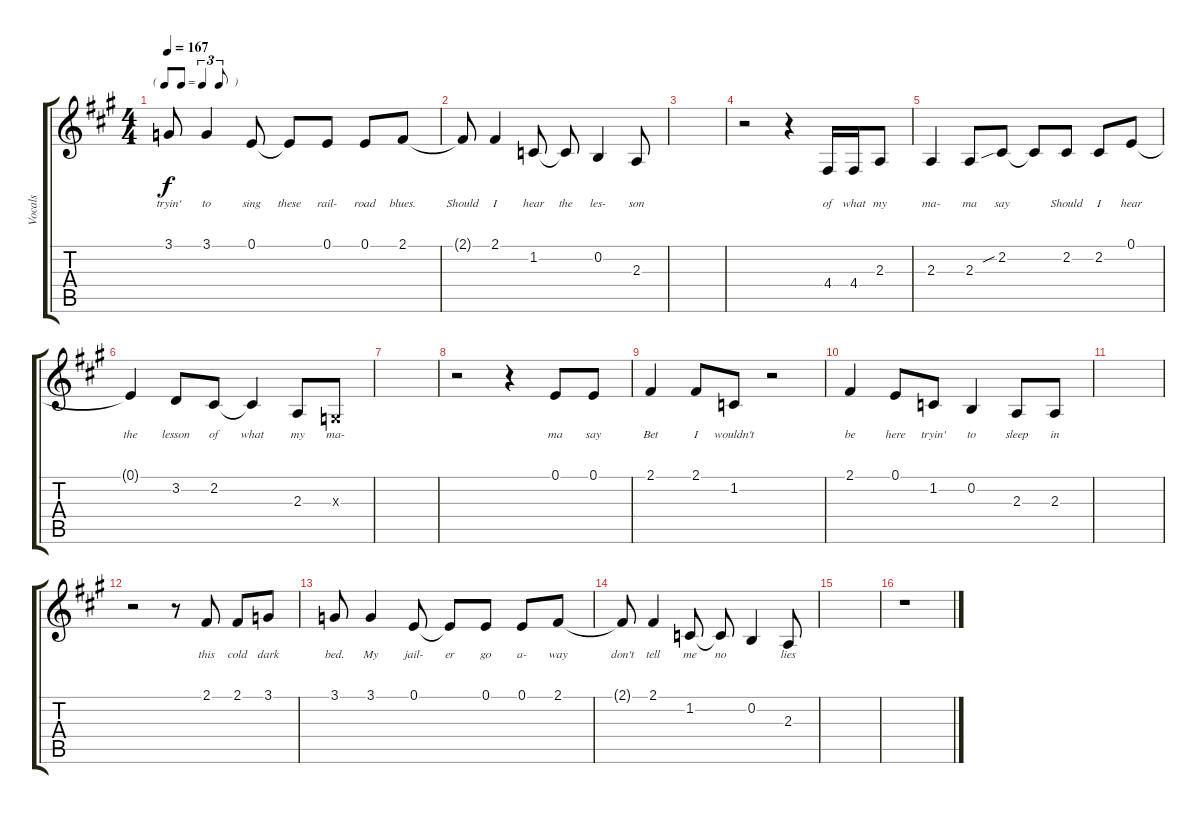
\track ("Vocals" "Vocals") {instrument altosax}
\staff {score tabs}
\tuning (E4 B3 G3 D3 A2 E2) {hide}
\ts (4 4)
\tf triplet8th
\tempo 167
\clef g2
\ks a
3.1.8{lyrics (0 "tryin'") lyrics (1 "") lyrics (2 "") lyrics (3 "") lyrics (4 "") dy f} 3.1.4{lyrics (0 "to") lyrics (1 "") lyrics (2 "") lyrics (3 "") lyrics (4 "")} 0.1.8{lyrics (0 "sing") lyrics (1 "") lyrics (2 "") lyrics (3 "") lyrics (4 "")} 0.1{t}.8{lyrics (0 "these") lyrics (1 "") lyrics (2 "") lyrics (3 "") lyrics (4 "")} 0.1.8{lyrics (0 "rail-") lyrics (1 "") lyrics (2 "") lyrics (3 "") lyrics (4 "")} 0.1.8{lyrics (0 "road") lyrics (1 "") lyrics (2 "") lyrics (3 "") lyrics (4 "")} 2.1.8{lyrics (0 "blues.") lyrics (1 "") lyrics (2 "") lyrics (3 "") lyrics (4 "")} |
2.1{t}.8{lyrics (0 "Should") lyrics (1 "") lyrics (2 "") lyrics (3 "") lyrics (4 "")} 2.1.4{lyrics (0 "I") lyrics (1 "") lyrics (2 "") lyrics (3 "") lyrics (4 "")} 1.2.8{lyrics (0 "hear") lyrics (1 "") lyrics (2 "") lyrics (3 "") lyrics (4 "")} 1.2{t}.8{lyrics (0 "the") lyrics (1 "") lyrics (2 "") lyrics (3 "") lyrics (4 "")} 0.2.4{lyrics (0 "les-") lyrics (1 "") lyrics (2 "") lyrics (3 "") lyrics (4 "")} 2.3.8{lyrics (0 "son") lyrics (1 "") lyrics (2 "") lyrics (3 "") lyrics (4 "")} |
|
r.2 r.4 4.4.16{lyrics (0 "of") lyrics (1 "") lyrics (2 "") lyrics (3 "") lyrics (4 "")} 4.4.16{lyrics (0 "what") lyrics (1 "") lyrics (2 "") lyrics (3 "") lyrics (4 "")} 2.3.8{lyrics (0 "my") lyrics (1 "") lyrics (2 "") lyrics (3 "") lyrics (4 "")} |
2.3.4{lyrics (0 "ma-") lyrics (1 "") lyrics (2 "") lyrics (3 "") lyrics (4 "")} 2.3.8{lyrics (0 "ma") lyrics (1 "") lyrics (2 "") lyrics (3 "") lyrics (4 "")} 2.2{sib}.8{lyrics (0 "say") lyrics (1 "") lyrics (2 "") lyrics (3 "") lyrics (4 "")} 2.2{t}.8{lyrics (0 "") lyrics (1 "") lyrics (2 "") lyrics (3 "") lyrics (4 "")} 2.2.8{lyrics (0 "Should") lyrics (1 "") lyrics (2 "") lyrics (3 "") lyrics (4 "")} 2.2.8{lyrics (0 "I") lyrics (1 "") lyrics (2 "") lyrics (3 "") lyrics (4 "")} 0.1.8{lyrics (0 "hear") lyrics (1 "") lyrics (2 "") lyrics (3 "") lyrics (4 "")} |
0.1{t}.4{lyrics (0 "the") lyrics (1 "") lyrics (2 "") lyrics (3 "") lyrics (4 "")} 3.2.8{lyrics (0 "lesson") lyrics (1 "") lyrics (2 "") lyrics (3 "") lyrics (4 "")} 2.2.8{lyrics (0 "of") lyrics (1 "") lyrics (2 "") lyrics (3 "") lyrics (4 "")} 2.2{t}.4{lyrics (0 "what") lyrics (1 "") lyrics (2 "") lyrics (3 "") lyrics (4 "")} 2.3.8{lyrics (0 "my") lyrics (1 "") lyrics (2 "") lyrics (3 "") lyrics (4 "")} 0.3{x}.8{lyrics (0 "ma-") lyrics (1 "") lyrics (2 "") lyrics (3 "") lyrics (4 "")} |
|
r.2 r.4 0.1.8{lyrics (0 "ma") lyrics (1 "") lyrics (2 "") lyrics (3 "") lyrics (4 "")} 0.1.8{lyrics (0 "say") lyrics (1 "") lyrics (2 "") lyrics (3 "") lyrics (4 "")} |
2.1.4{lyrics (0 "Bet") lyrics (1 "") lyrics (2 "") lyrics (3 "") lyrics (4 "")} 2.1.8{lyrics (0 "I") lyrics (1 "") lyrics (2 "") lyrics (3 "") lyrics (4 "")} 1.2.8{lyrics (0 "wouldn't") lyrics (1 "") lyrics (2 "") lyrics (3 "") lyrics (4 "")} r.2 |
2.1.4{lyrics (0 "be") lyrics (1 "") lyrics (2 "") lyrics (3 "") lyrics (4 "")} 0.1.8{lyrics (0 "here") lyrics (1 "") lyrics (2 "") lyrics (3 "") lyrics (4 "")} 1.2.8{lyrics (0 "tryin'") lyrics (1 "") lyrics (2 "") lyrics (3 "") lyrics (4 "")} 0.2.4{lyrics (0 "to") lyrics (1 "") lyrics (2 "") lyrics (3 "") lyrics (4 "")} 2.3.8{lyrics (0 "sleep") lyrics (1 "") lyrics (2 "") lyrics (3 "") lyrics (4 "")} 2.3.8{lyrics (0 "in") lyrics (1 "") lyrics (2 "") lyrics (3 "") lyrics (4 "")} |
|
r.2 r.8 2.1.8{lyrics (0 "this") lyrics (1 "") lyrics (2 "") lyrics (3 "") lyrics (4 "")} 2.1.8{lyrics (0 "cold") lyrics (1 "") lyrics (2 "") lyrics (3 "") lyrics (4 "")} 3.1.8{lyrics (0 "dark") lyrics (1 "") lyrics (2 "") lyrics (3 "") lyrics (4 "")} |
3.1.8{lyrics (0 "bed.") lyrics (1 "") lyrics (2 "") lyrics (3 "") lyrics (4 "")} 3.1.4{lyrics (0 "My") lyrics (1 "") lyrics (2 "") lyrics (3 "") lyrics (4 "")} 0.1.8{lyrics (0 "jail-") lyrics (1 "") lyrics (2 "") lyrics (3 "") lyrics (4 "")} 0.1{t}.8{lyrics (0 "er") lyrics (1 "") lyrics (2 "") lyrics (3 "") lyrics (4 "")} 0.1.8{lyrics (0 "go") lyrics (1 "") lyrics (2 "") lyrics (3 "") lyrics (4 "")} 0.1.8{lyrics (0 "a-") lyrics (1 "") lyrics (2 "") lyrics (3 "") lyrics (4 "")} 2.1.8{lyrics (0 "way") lyrics (1 "") lyrics (2 "") lyrics (3 "") lyrics (4 "")} |
2.1{t}.8{lyrics (0 "don't") lyrics (1 "") lyrics (2 "") lyrics (3 "") lyrics (4 "")} 2.1.4{lyrics (0 "tell") lyrics (1 "") lyrics (2 "") lyrics (3 "") lyrics (4 "")} 1.2.8{lyrics (0 "me") lyrics (1 "") lyrics (2 "") lyrics (3 "") lyrics (4 "")} 1.2{t}.8{lyrics (0 "no") lyrics (1 "") lyrics (2 "") lyrics (3 "") lyrics (4 "")} 0.2.4{lyrics (0 "") lyrics (1 "") lyrics (2 "") lyrics (3 "") lyrics (4 "")} 2.3.8{lyrics (0 "lies") lyrics (1 "") lyrics (2 "") lyrics (3 "") lyrics (4 "")} |
|
r.1
